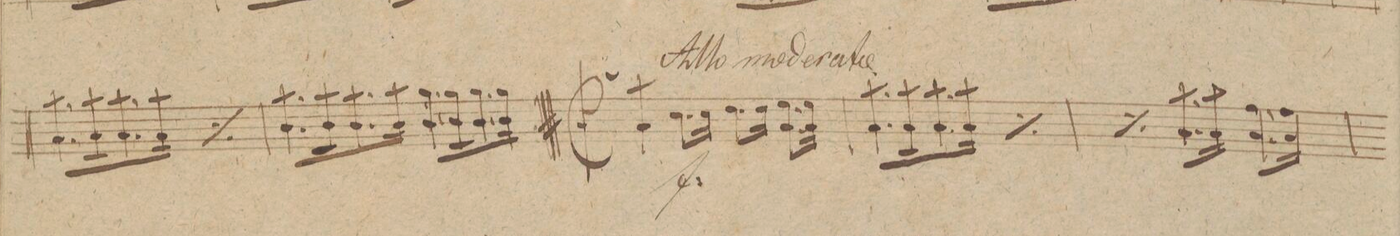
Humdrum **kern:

**kern	**dynam
*I"Violino IIdo	*
*clefG2	*
*k[f#c#g#]	*
*met(c)	*
*M4/4	*
8.aaL 8.a\	.
16aaK 16a\	.
8.aa 8.a\	.
16aaJk 16a\	.
*rep	*
8.aaL 8.a\	.
16aaK 16a\	.
8.aa 8.a\	.
16aaJk 16a\	.
*Xrep	*
=18	=18
8.aaL 8.b\	.
16aaK 16b\	.
8.aa 8.b\	.
16aaJk 16b\	.
8.gg#L 8.b\	.
16gg#K 16b\	.
8.gg# 8.b\	.
16gg#Jk 16b\	.
=19||	=19||
*M4/4	*
*met(c)	*
*mmet(c)	*
4aa 4a\	.
8.cc#\L	f
16cc#\Jk	.
8.dd\L	.
16dd\Jk	.
8.eeL 8.a\	.
16eeJk 16a\	.
=20	=20
8.aaL 8.a\	.
16aaK 16a\	.
8.aa 8.a\	.
16aaJk 16a\	.
*rep	*
8.aaL 8.a\	.
16aaK 16a\	.
8.aa 8.a\	.
16aaJk 16a\	.
*Xrep	*
=21	=21
*rep	*
8.aaL 8.a\	.
16aaK 16a\	.
8.aa 8.a\	.
16aaJk 16a\	.
*Xrep	*
8.aaL 8.a\	.
16aaJk 16a\	.
8.ff#L 8.a\	.
16ff#Jk 16a\	.
=22	=22
*-	*-
